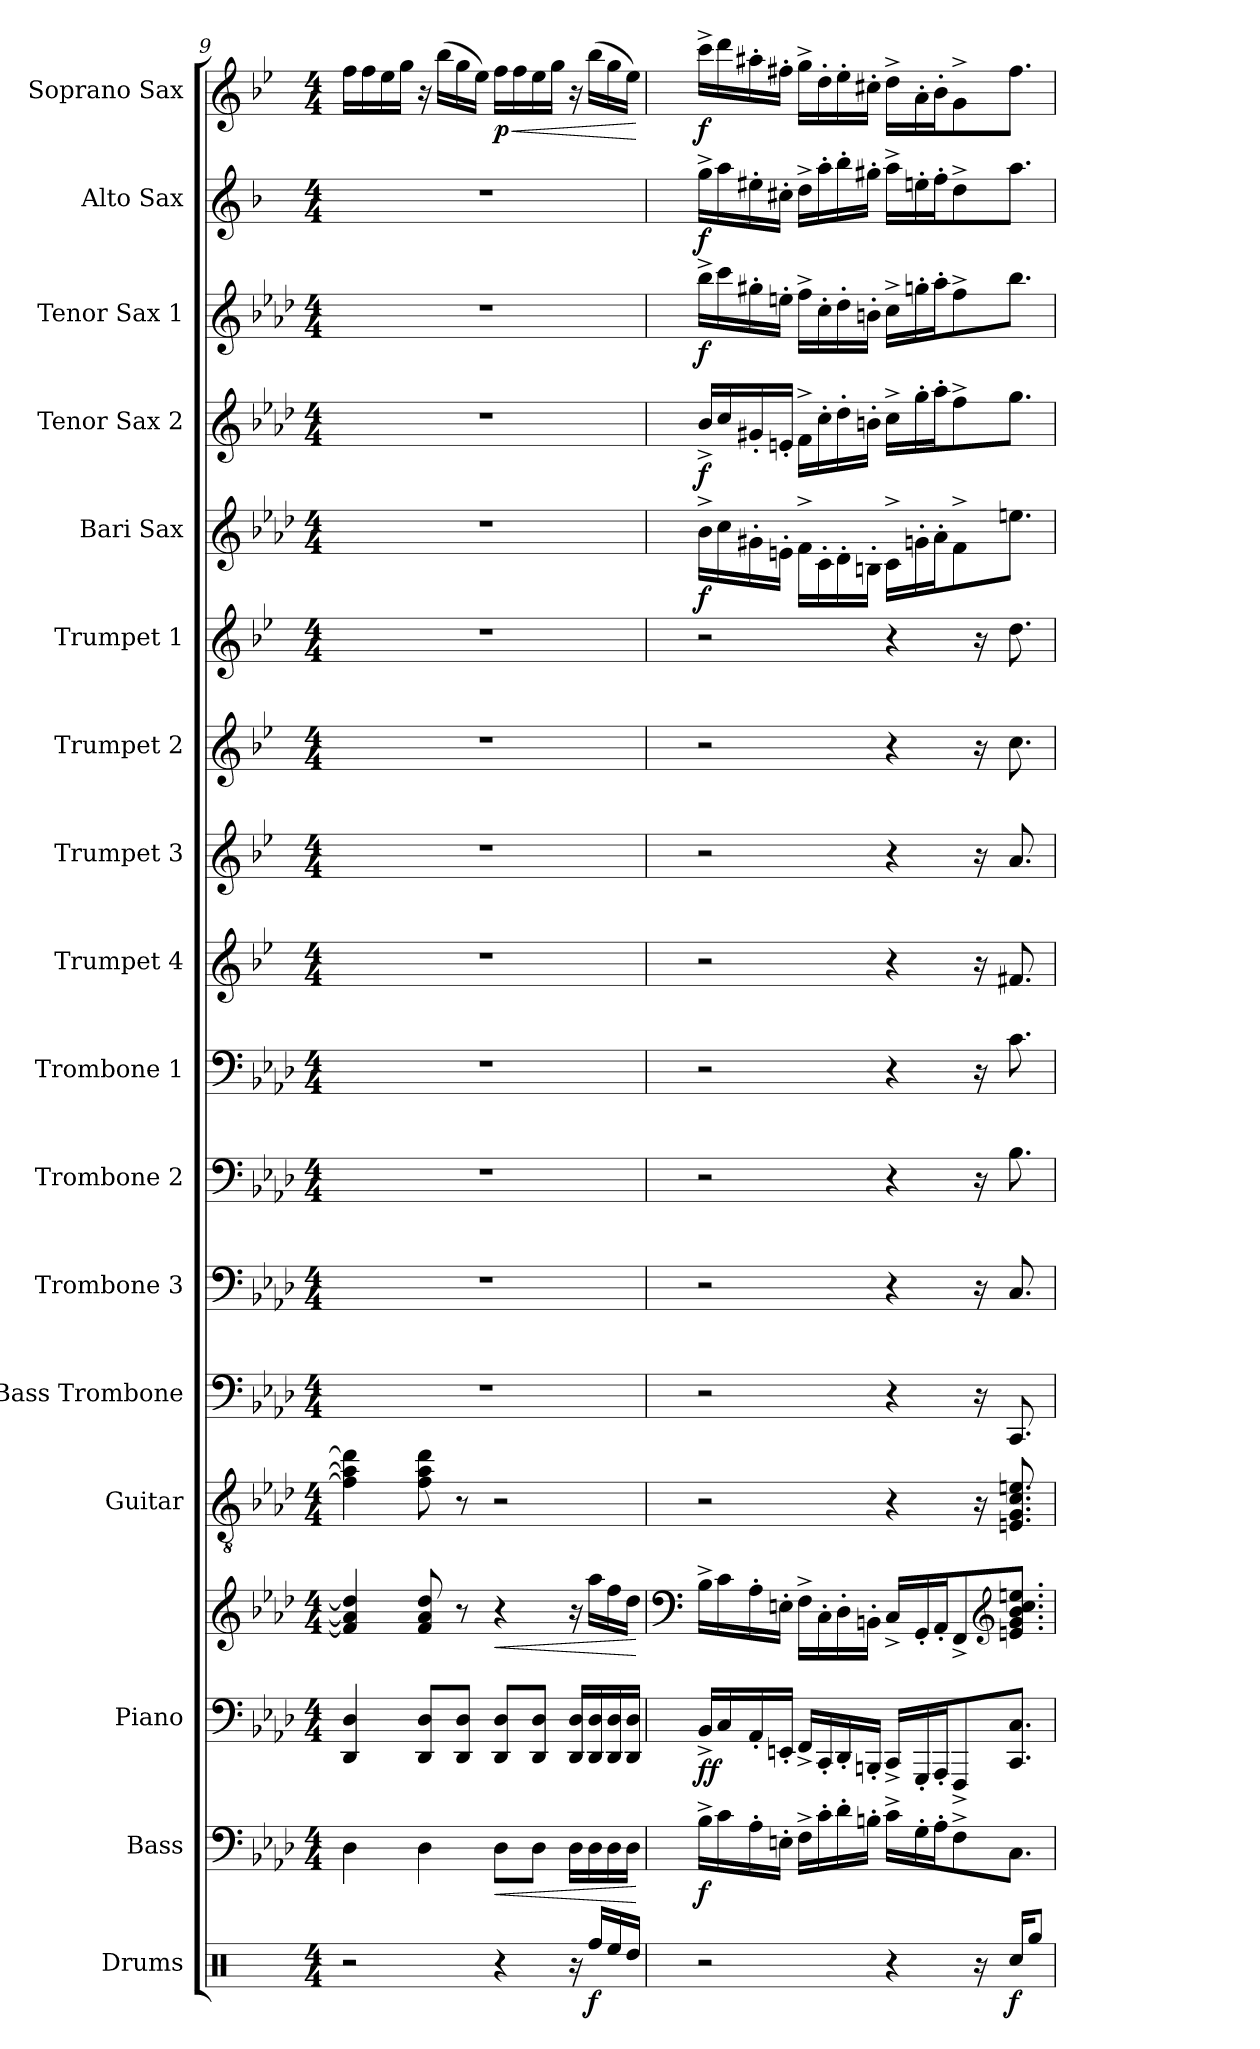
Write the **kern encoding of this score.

**kern	**dynam	**kern	**dynam	**kern	**kern	**dynam	**kern	**kern	**kern	**kern	**kern	**kern	**kern	**kern	**kern	**kern	**dynam	**kern	**dynam	**kern	**dynam	**kern	**dynam	**kern	**dynam
*part17	*part17	*part16	*part16	*part15	*part15	*part15	*part14	*part13	*part12	*part11	*part10	*part9	*part8	*part7	*part6	*part5	*part5	*part4	*part4	*part3	*part3	*part2	*part2	*part1	*part1
*staff18	*staff18	*staff17	*staff17	*staff16	*staff15	*staff15/16	*staff14	*staff13	*staff12	*staff11	*staff10	*staff9	*staff8	*staff7	*staff6	*staff5	*staff5	*staff4	*staff4	*staff3	*staff3	*staff2	*staff2	*staff1	*staff1
*I"Drums	*	*I"Bass	*	*I"Piano	*	*	*I"Guitar	*I"Bass Trombone	*I"Trombone 3	*I"Trombone 2	*I"Trombone 1	*I"Trumpet 4	*I"Trumpet 3	*I"Trumpet 2	*I"Trumpet 1	*I"Bari Sax	*	*I"Tenor Sax 2	*	*I"Tenor Sax 1	*	*I"Alto Sax	*	*I"Soprano Sax	*
*I'Drums	*	*I'Bass	*	*I'Pno.	*	*	*I'Gtr.	*I'B. Tbn.	*I'Tbn. 3	*I'Tbn. 2	*I'Tbn. 1	*I'Tpt. 4	*I'Tpt. 3	*I'Tpt. 2	*I'Tpt. 1	*I'Bari	*	*I'Tenor 2	*	*I'Tenor 1	*	*I'Alto 2	*	*I'S. Sax.	*
*clefX	*	*clefF4	*	*clefF4	*clefG2	*	*clefGv2	*clefF4	*clefF4	*clefF4	*clefF4	*clefG2	*clefG2	*clefG2	*clefG2	*clefG2	*	*clefG2	*	*clefG2	*	*clefG2	*	*clefG2	*
*	*	*ITrd7c12	*	*	*	*	*	*	*	*	*	*ITrd1c2	*ITrd1c2	*ITrd1c2	*ITrd1c2	*ITrd12c21	*	*ITrd8c14	*	*ITrd8c14	*	*ITrd5c9	*	*ITrd1c2	*
*k[]	*	*k[b-e-a-d-]	*	*k[b-e-a-d-]	*k[b-e-a-d-]	*	*k[b-e-a-d-]	*k[b-e-a-d-]	*k[b-e-a-d-]	*k[b-e-a-d-]	*k[b-e-a-d-]	*k[b-e-a-d-]	*k[b-e-a-d-]	*k[b-e-a-d-]	*k[b-e-a-d-]	*k[b-e-a-d-]	*	*k[b-e-a-d-]	*	*k[b-e-a-d-]	*	*k[b-e-a-d-]	*	*k[b-e-a-d-]	*
*M4/4	*	*M4/4	*	*M4/4	*M4/4	*	*M4/4	*M4/4	*M4/4	*M4/4	*M4/4	*M4/4	*M4/4	*M4/4	*M4/4	*M4/4	*	*M4/4	*	*M4/4	*	*M4/4	*	*M4/4	*
=9	=9	=9	=9	=9	=9	=9	=9	=9	=9	=9	=9	=9	=9	=9	=9	=9	=9	=9	=9	=9	=9	=9	=9	=9	=9
2r	.	4DD-\	.	4DD-/ 4D-/	4f/] 4a-/] 4dd-/]	.	4f\] 4a-\] 4dd-\]	1r	1r	1r	1r	1r	1r	1r	1r	1r	.	1r	.	1r	.	1r	.	16ee-\LL	.
.	.	.	.	.	.	.	.	.	.	.	.	.	.	.	.	.	.	.	.	.	.	.	.	16ee-\	.
.	.	.	.	.	.	.	.	.	.	.	.	.	.	.	.	.	.	.	.	.	.	.	.	16dd-\	.
.	.	.	.	.	.	.	.	.	.	.	.	.	.	.	.	.	.	.	.	.	.	.	.	16ff\JJ	.
.	.	4DD-\	.	8DD-/ 8D-/L	8f/ 8a-/ 8dd-/	.	8f\ 8a-\ 8dd-\	.	.	.	.	.	.	.	.	.	.	.	.	.	.	.	.	16r	.
.	.	.	.	.	.	.	.	.	.	.	.	.	.	.	.	.	.	.	.	.	.	.	.	(>16aa-\LL	.
.	.	.	.	8DD-/ 8D-/J	8r	.	8r	.	.	.	.	.	.	.	.	.	.	.	.	.	.	.	.	16ff\	.
.	.	.	.	.	.	.	.	.	.	.	.	.	.	.	.	.	.	.	.	.	.	.	.	16dd-\JJ)	.
!	!	!	!LO:HP:b	!	!	!LO:HP:b	!	!	!	!	!	!	!	!	!	!	!	!	!	!	!	!	!	!	!LO:HP:b
!	!	!	!	!	!	!	!	!	!	!	!	!	!	!	!	!	!	!	!	!	!	!	!	!	!LO:DY:n=1:b
4r	.	8DD-\L	<	8DD-/ 8D-/L	4r	<	2r	.	.	.	.	.	.	.	.	.	.	.	.	.	.	.	.	16ee-\LL	< p
.	.	.	.	.	.	.	.	.	.	.	.	.	.	.	.	.	.	.	.	.	.	.	.	16ee-\	.
.	.	8DD-\J	.	8DD-/ 8D-/J	.	.	.	.	.	.	.	.	.	.	.	.	.	.	.	.	.	.	.	16dd-\	.
.	.	.	.	.	.	.	.	.	.	.	.	.	.	.	.	.	.	.	.	.	.	.	.	16ff\JJ	.
16r	.	16DD-\LL	.	16DD-/ 16D-/LL	16r	.	.	.	.	.	.	.	.	.	.	.	.	.	.	.	.	.	.	16r	.
!	!LO:DY:b	!	!	!	!	!	!	!	!	!	!	!	!	!	!	!	!	!	!	!	!	!	!	!	!
16Rff/LL	f	16DD-\	.	16DD-/ 16D-/	16aa-\LL	.	.	.	.	.	.	.	.	.	.	.	.	.	.	.	.	.	.	(>16aa-\LL	.
16Ree/	.	16DD-\	.	16DD-/ 16D-/	16ff\	.	.	.	.	.	.	.	.	.	.	.	.	.	.	.	.	.	.	16ff\	.
16Rdd/JJ	.	16DD-\JJ	.	16DD-/ 16D-/JJ	16dd-\JJ	.	.	.	.	.	.	.	.	.	.	.	.	.	.	.	.	.	.	16dd-\JJ)	.
.	.	.	[	.	.	[	.	.	.	.	.	.	.	.	.	.	.	.	.	.	.	.	.	.	[
=10	=10	=10	=10	=10	=10	=10	=10	=10	=10	=10	=10	=10	=10	=10	=10	=10	=10	=10	=10	=10	=10	=10	=10	=10	=10
*	*	*	*	*	*clefF4	*	*	*	*	*	*	*	*	*	*	*	*	*	*	*	*	*	*	*	*
!	!	!	!LO:DY:b	!	!	!LO:DY:b=2	!	!	!	!	!	!	!	!	!	!	!	!	!	!	!	!	!	!	!
!	!	!	!	!	!	!LO:DY:n=1:b	!	!	!	!	!	!	!	!	!	!	!LO:DY:b	!	!LO:DY:b	!	!LO:DY:b	!	!LO:DY:b	!	!LO:DY:b
2r	.	16BB-^\LL	f	16BB-^/LL	16B-^\LL	f f	2r	2r	2r	2r	2r	2r	2r	2r	2r	16B-^\LL	f	16B-^/LL	f	16b-^\LL	f	16b-^\LL	f	16bb-^\LL	f
.	.	16C\	.	16C/	16c\	.	.	.	.	.	.	.	.	.	.	16c\	.	16c/	.	16cc\	.	16cc\	.	16ccc\	.
.	.	16AA-'\	.	16AA-'/	16A-'\	.	.	.	.	.	.	.	.	.	.	16G#X'\	.	16G#X'/	.	16g#X'\	.	16g#X'\	.	16gg#X'\	.
.	.	16EEn'\JJ	.	16EEn'/JJ	16En'\JJ	.	.	.	.	.	.	.	.	.	.	16En'\JJ	.	16En'/JJ	.	16en'\JJ	.	16en'\JJ	.	16een'\JJ	.
.	.	16FF^\LL	.	16FF^/LL	16F^\LL	.	.	.	.	.	.	.	.	.	.	16F^\LL	.	16F^\LL	.	16f^\LL	.	16f^\LL	.	16ff^\LL	.
.	.	16C'\	.	16CC'/	16C'\	.	.	.	.	.	.	.	.	.	.	16C'\	.	16c'\	.	16c'\	.	16cc'\	.	16cc'\	.
.	.	16D-'\	.	16DD-'/	16D-'\	.	.	.	.	.	.	.	.	.	.	16D-'\	.	16d-'\	.	16d-'\	.	16dd-'\	.	16dd-'\	.
.	.	16BBn'\JJ	.	16BBBn'/JJ	16BBn'\JJ	.	.	.	.	.	.	.	.	.	.	16BBn'\JJ	.	16Bn'\JJ	.	16Bn'\JJ	.	16bn'\JJ	.	16bn'\JJ	.
4r	.	16C^\LL	.	16CC^/LL	16C^/LL	.	4r	4r	4r	4r	4r	4r	4r	4r	4r	16C^\LL	.	16c^\LL	.	16c^\LL	.	16cc^\LL	.	16cc^\LL	.
.	.	16GG'\	.	16GGG'/	16GG'/	.	.	.	.	.	.	.	.	.	.	16Gn'\	.	16g'\	.	16gn'\	.	16gn'\	.	16g'\	.
.	.	16AA-'\J	.	16AAA-'/J	16AA-'/J	.	.	.	.	.	.	.	.	.	.	16A-'\J	.	16a-'\J	.	16a-'\J	.	16a-'\J	.	16a-'\J	.
.	.	8FF^\	.	8FFF^/	8FF^/	.	.	.	.	.	.	.	.	.	.	8F^\	.	8f^\	.	8f^\	.	8f^\	.	8f^\	.
16r	.	.	.	.	.	.	16r	16r	16r	16r	16r	16r	16r	16r	16r	.	.	.	.	.	.	.	.	.	.
*	*	*	*	*	*clefG2	*	*	*	*	*	*	*	*	*	*	*	*	*	*	*	*	*	*	*	*
!	!LO:DY:b	!	!	!	!	!	!	!	!	!	!	!	!	!	!	!	!	!	!	!	!	!	!	!	!
16Rcc/KL	f	8.CC\J	.	8.CC/ 8.C/J	8.en/ 8.g/ 8.b-/ 8.cc/ 8.een/J	.	8.En/ 8.G/ 8.c/ 8.en/	8.CC/	8.C/	8.B-\	8.c\	8.en/	8.g/	8.b-\	8.cc\	8.en\J	.	8.g\J	.	8.b-\J	.	8.cc\J	.	8.ee\J	.
8Rgg/J	.	.	.	.	.	.	.	.	.	.	.	.	.	.	.	.	.	.	.	.	.	.	.	.	.
=	=	=	=	=	=	=	=	=	=	=	=	=	=	=	=	=	=	=	=	=	=	=	=	=	=
*-	*-	*-	*-	*-	*-	*-	*-	*-	*-	*-	*-	*-	*-	*-	*-	*-	*-	*-	*-	*-	*-	*-	*-	*-	*-
